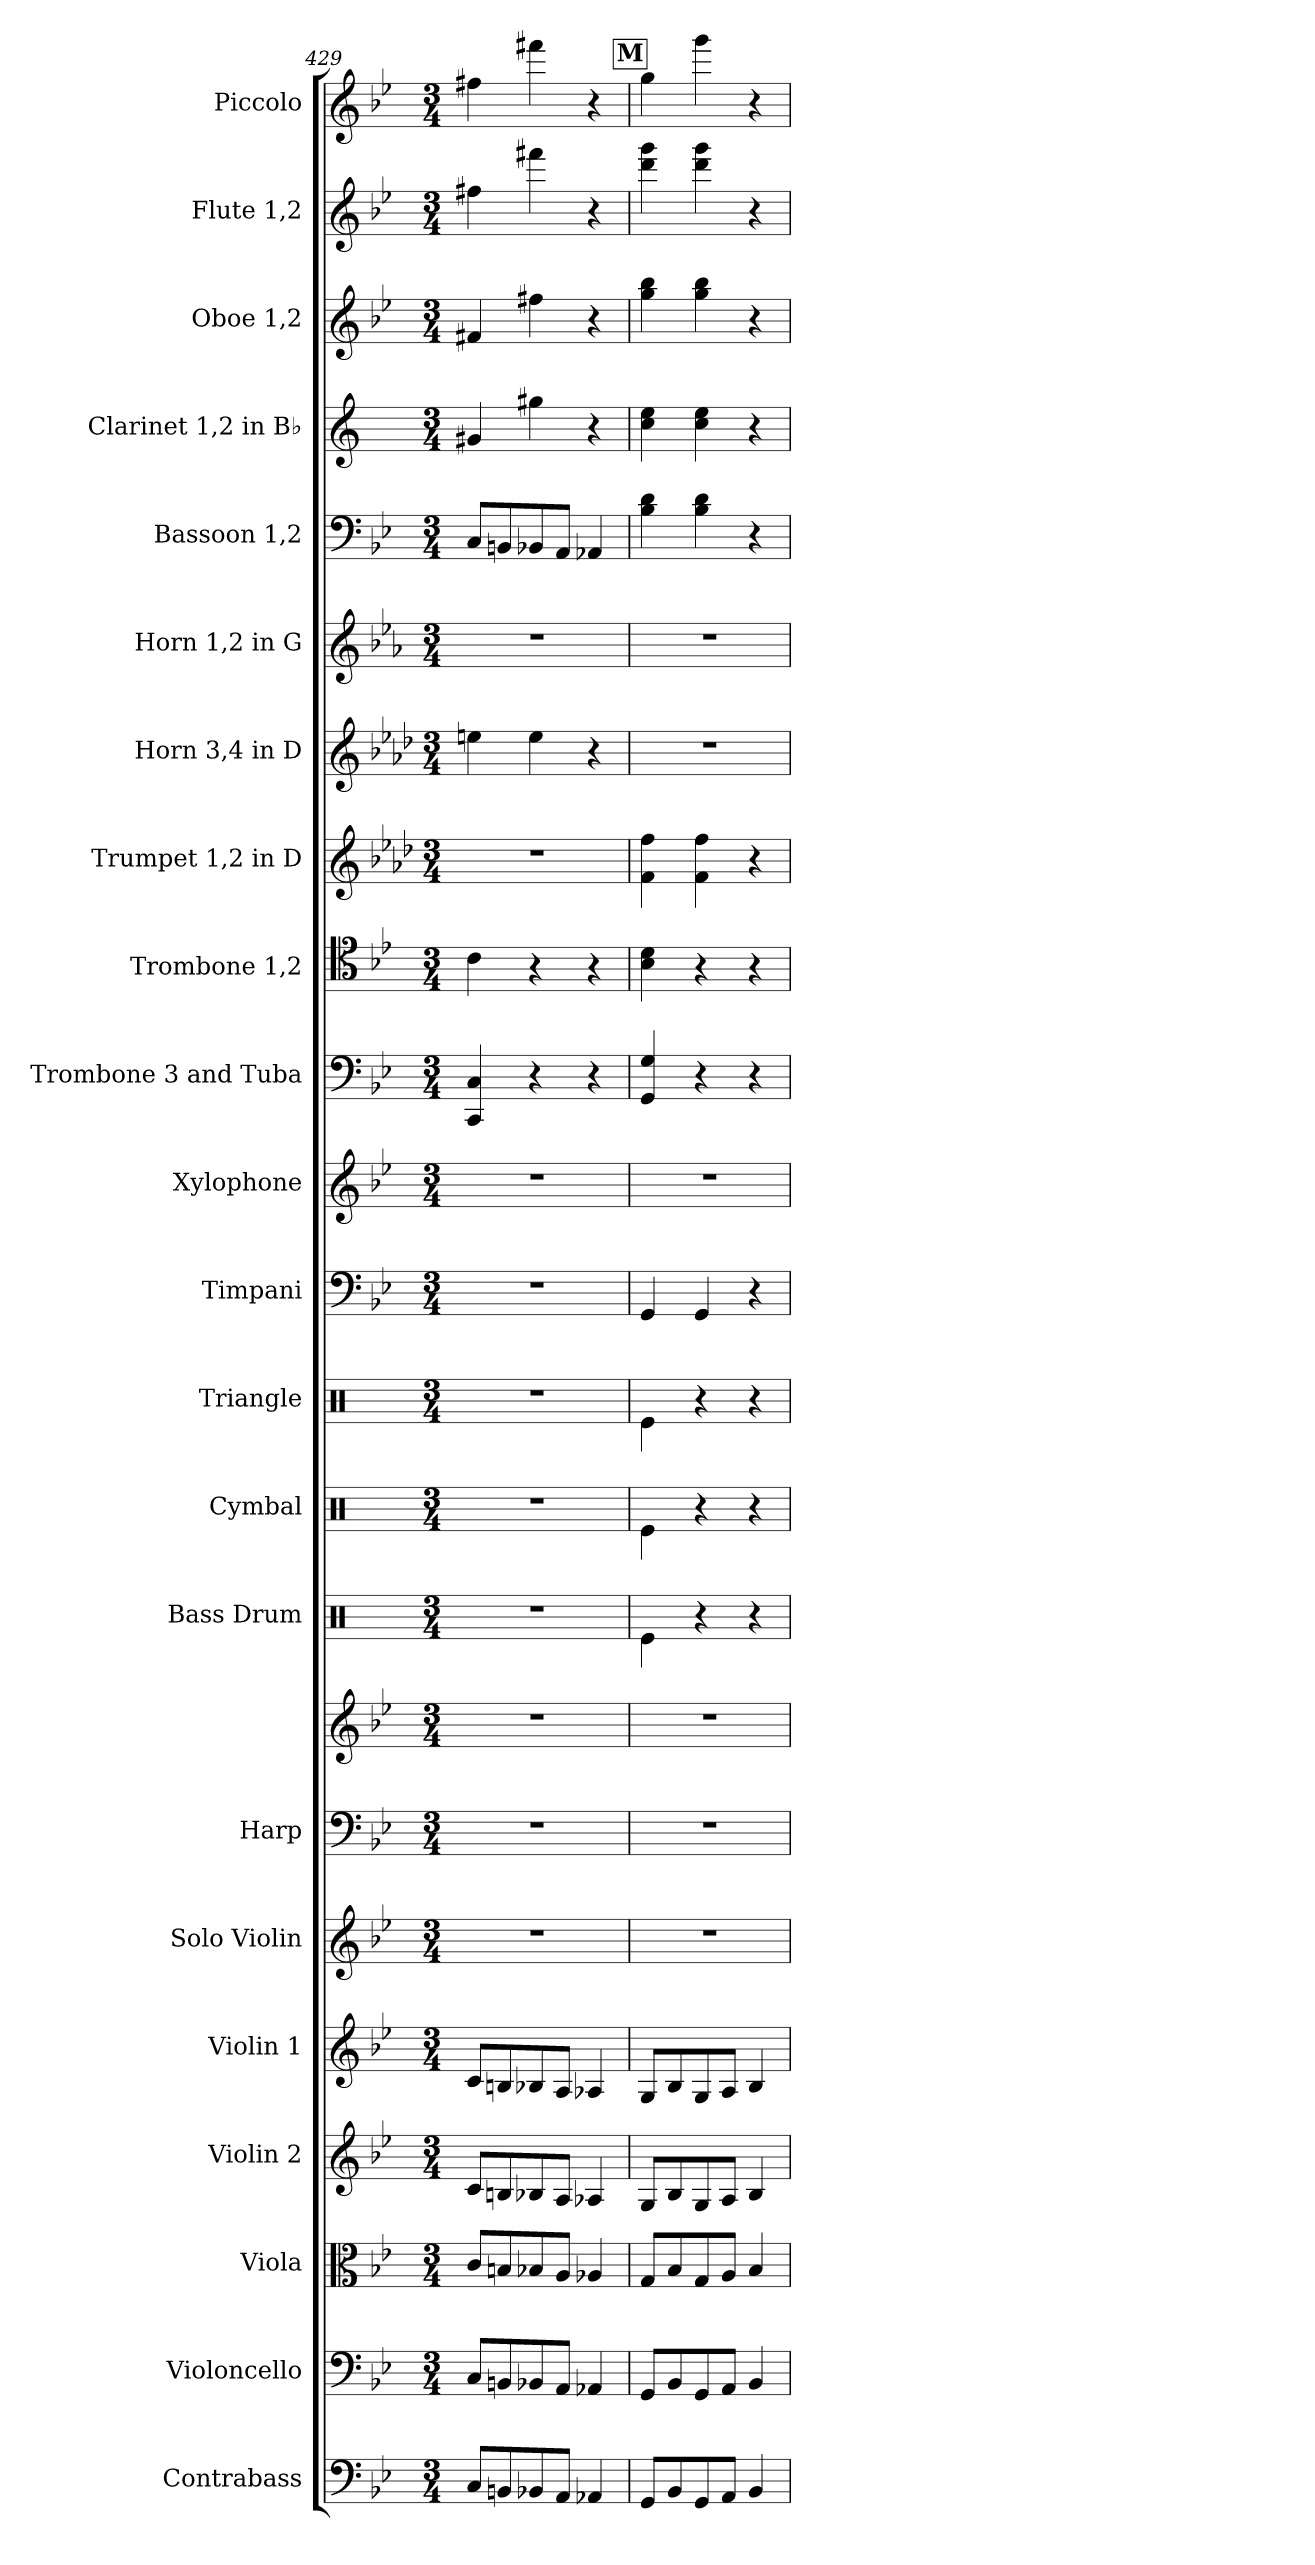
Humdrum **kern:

**kern	**kern	**kern	**kern	**kern	**kern	**kern	**kern	**kern	**kern	**kern	**kern	**kern	**kern	**kern	**kern	**kern	**kern	**kern	**kern	**kern	**kern	**kern
*part22	*part21	*part20	*part19	*part18	*part17	*part16	*part16	*part15	*part14	*part13	*part12	*part11	*part10	*part9	*part8	*part7	*part6	*part5	*part4	*part3	*part2	*part1
*staff23	*staff22	*staff21	*staff20	*staff19	*staff18	*staff17	*staff16	*staff15	*staff14	*staff13	*staff12	*staff11	*staff10	*staff9	*staff8	*staff7	*staff6	*staff5	*staff4	*staff3	*staff2	*staff1
*I"Contrabass	*I"Violoncello	*I"Viola	*I"Violin 2	*I"Violin 1	*I"Solo Violin	*I"Harp	*	*I"Bass Drum	*I"Cymbal	*I"Triangle	*I"Timpani	*I"Xylophone	*I"Trombone 3 and Tuba	*I"Trombone 1,2	*I"Trumpet 1,2 in D	*I"Horn 3,4 in D	*I"Horn 1,2 in G	*I"Bassoon 1,2	*I"Clarinet 1,2 in B♭	*I"Oboe 1,2	*I"Flute 1,2	*I"Piccolo
*I'Cb.	*I'Vc.	*I'Vla.	*I'Vln. 2	*I'Vln. 1	*I'Solo Vln.	*I'Hrp.	*	*I'B.D	*I'Cym.	*I'Trgl.	*I'Timp.	*I'Xyl.	*I'Tbn. 3 and Tba.	*I'Tbn. 1,2	*I'Tpt. 1,2 in D	*I'Hn. 3,4 in D	*I'Hn. 1,2 in G	*I'Bsn. 1,2	*I'Cl. 1,2 in B♭	*I'Ob. 1,2	*I'Fl. 1,2	*I'Picc.
*clefF4	*clefF4	*clefC3	*clefG2	*clefG2	*clefG2	*clefF4	*clefG2	*clefX	*clefX	*clefX	*clefF4	*clefG2	*clefF4	*clefC4	*clefG2	*clefG2	*clefG2	*clefF4	*clefG2	*clefG2	*clefG2	*clefG2
*ITrd7c12	*	*	*	*	*	*	*	*	*	*	*	*ITrd-7c-12	*	*	*ITrd-1c-2	*ITrd6c10	*ITrd5c9	*	*ITrd1c2	*	*	*ITrd-7c-12
*k[b-e-]	*k[b-e-]	*k[b-e-]	*k[b-e-]	*k[b-e-]	*k[b-e-]	*k[b-e-]	*k[b-e-]	*k[]	*k[]	*k[]	*k[b-e-]	*k[b-e-]	*k[b-e-]	*k[b-e-]	*k[b-e-]	*k[b-e-]	*k[b-e-a-d-g-c-]	*k[b-e-]	*k[b-e-]	*k[b-e-]	*k[b-e-]	*k[b-e-]
*M3/4	*M3/4	*M3/4	*M3/4	*M3/4	*M3/4	*M3/4	*M3/4	*M3/4	*M3/4	*M3/4	*M3/4	*M3/4	*M3/4	*M3/4	*M3/4	*M3/4	*M3/4	*M3/4	*M3/4	*M3/4	*M3/4	*M3/4
=429	=429	=429	=429	=429	=429	=429	=429	=429	=429	=429	=429	=429	=429	=429	=429	=429	=429	=429	=429	=429	=429	=429
8CC/L	8C/L	8c/L	8c/L	8c/L	2.r	2.r	2.r	2.r	2.r	2.r	2.r	2.r	4CC/ 4C/	4c\	2.r	4f#X\	2.r	8C/L	4f#X/	4f#X/	4ff#X\	4fff#X\
8BBBn/	8BBn/	8Bn/	8Bn/	8Bn/	.	.	.	.	.	.	.	.	.	.	.	.	.	8BBn/	.	.	.	.
8BBB-X/	8BB-X/	8B-X/	8B-X/	8B-X/	.	.	.	.	.	.	.	.	4r	4r	.	4f#\	.	8BB-X/	4ff#X\	4ff#X\	4fff#X\	4ffff#X\
8AAA/J	8AA/J	8A/J	8A/J	8A/J	.	.	.	.	.	.	.	.	.	.	.	.	.	8AA/J	.	.	.	.
4AAA-X/	4AA-X/	4A-X/	4A-X/	4A-X/	.	.	.	.	.	.	.	.	4r	4r	.	4r	.	4AA-X/	4r	4r	4r	4r
!!LO:REH:place=s1:a:B:fs=14:t=M
=430	=430	=430	=430	=430	=430	=430	=430	=430	=430	=430	=430	=430	=430	=430	=430	=430	=430	=430	=430	=430	=430	=430
8GGG/L	8GG/L	8G/L	8G/L	8G/L	2.r	2.r	2.r	4Re\	4Re\	4Re\	4GG/	2.r	4GG/ 4G/	4B-\ 4d\	4g\ 4gg\	2.r	2.r	4B-\ 4d\	4b-\ 4dd\	4gg\ 4bb-\	4ddd\ 4ggg\	4ggg\
8BBB-/	8BB-/	8B-/	8B-/	8B-/	.	.	.	.	.	.	.	.	.	.	.	.	.	.	.	.	.	.
8GGG/	8GG/	8G/	8G/	8G/	.	.	.	4r	4r	4r	4GG/	.	4r	4r	4g\ 4gg\	.	.	4B-\ 4d\	4b-\ 4dd\	4gg\ 4bb-\	4ddd\ 4ggg\	4gggg\
8AAA/J	8AA/J	8A/J	8A/J	8A/J	.	.	.	.	.	.	.	.	.	.	.	.	.	.	.	.	.	.
4BBB-/	4BB-/	4B-/	4B-/	4B-/	.	.	.	4r	4r	4r	4r	.	4r	4r	4r	.	.	4r	4r	4r	4r	4r
=	=	=	=	=	=	=	=	=	=	=	=	=	=	=	=	=	=	=	=	=	=	=
*-	*-	*-	*-	*-	*-	*-	*-	*-	*-	*-	*-	*-	*-	*-	*-	*-	*-	*-	*-	*-	*-	*-
